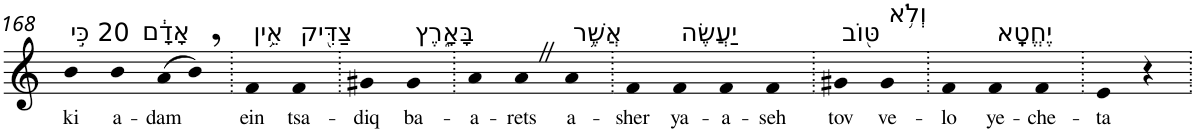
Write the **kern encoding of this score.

**kern	**text
*part1	*part1
*staff1	*staff1
*I"Piano	*
*I'Pno	*
!!LO:PB:g=z
*clefG2	*
*k[]	*
=168	=168
!LO:TX:a:t=20 כִּ֣י	!
!	!LO:LY:b
4b	ki
!LO:TX:a:t=אָדָ֔ם	!
!	!LO:LY:b
4b	a-
!	!LO:LY:b
(>8a	-dam
8b,)	.
=169.	=169.
!LO:TX:a:t=אֵ֥ין	!
!	!LO:LY:b
4f	ein
!LO:TX:a:t=צַדִּ֖יק	!
!	!LO:LY:b
4f	tsa-
=170.	=170.
!	!LO:LY:b
4g#X	-diq
!LO:TX:a:t=בָּאָ֑רֶץ	!
!	!LO:LY:b
4g#	ba-
=171.	=171.
!	!LO:LY:b
4a	-a-
!	!LO:LY:b
4aZ	-rets
!LO:TX:a:t=אֲשֶׁ֥ר	!
!	!LO:LY:b
4a	a-
=172.	=172.
!	!LO:LY:b
4f	-sher
!LO:TX:a:t=יַעֲשֶׂה	!
!	!LO:LY:b
4f	ya-
!	!LO:LY:b
4f	-a-
!	!LO:LY:b
4f	-seh
=173.	=173.
!LO:TX:a:t=טּ֖וֹב	!
!	!LO:LY:b
4g#X	tov
!LO:TX:a:t=וְלֹ֥א	!
!	!LO:LY:b
4g#	ve-
=174.	=174.
!	!LO:LY:b
4f	-lo
!LO:TX:a:t=יֶחֱטָֽא	!
!	!LO:LY:b
4f	ye-
!	!LO:LY:b
4f	-che-
=175.	=175.
!	!LO:LY:b
4e	-ta
4r	.
=.	=.
*-	*-
